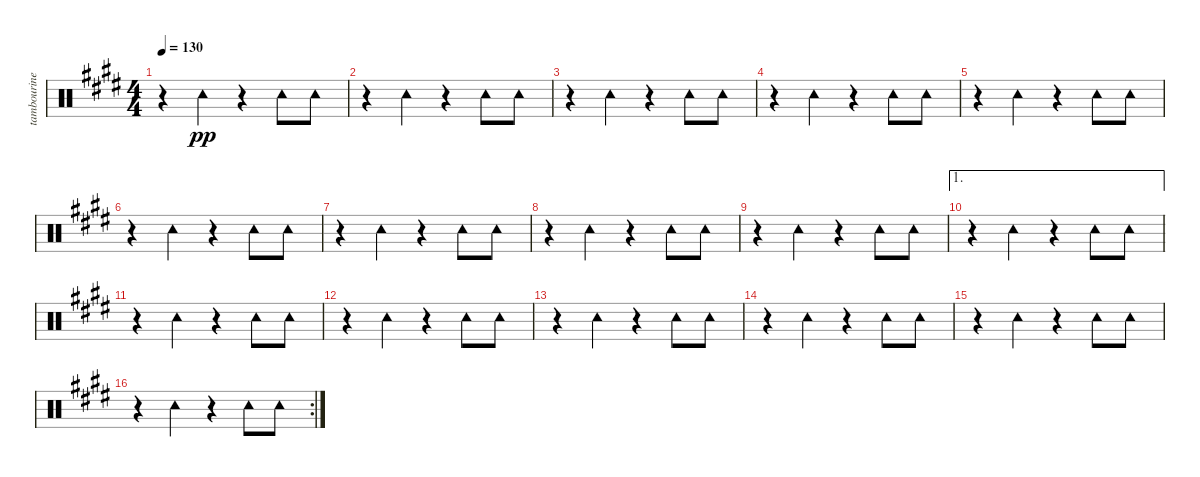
\track ("tambourine" "tambourine") {instrument percussion}
\staff {score}
\articulation defaults
\ts (4 4)
\tempo 130
\clef neutral
\ks e
r.4{dy pp} "Tambourine (hit)".4 r.4 "Tambourine (hit)".8 "Tambourine (hit)".8 |
r.4 "Tambourine (hit)".4 r.4 "Tambourine (hit)".8 "Tambourine (hit)".8 |
r.4 "Tambourine (hit)".4 r.4 "Tambourine (hit)".8 "Tambourine (hit)".8 |
r.4 "Tambourine (hit)".4 r.4 "Tambourine (hit)".8 "Tambourine (hit)".8 |
r.4 "Tambourine (hit)".4 r.4 "Tambourine (hit)".8 "Tambourine (hit)".8 |
r.4 "Tambourine (hit)".4 r.4 "Tambourine (hit)".8 "Tambourine (hit)".8 |
r.4 "Tambourine (hit)".4 r.4 "Tambourine (hit)".8 "Tambourine (hit)".8 |
r.4 "Tambourine (hit)".4 r.4 "Tambourine (hit)".8 "Tambourine (hit)".8 |
r.4 "Tambourine (hit)".4 r.4 "Tambourine (hit)".8 "Tambourine (hit)".8 |
\ae 1
r.4 "Tambourine (hit)".4 r.4 "Tambourine (hit)".8 "Tambourine (hit)".8 |
r.4 "Tambourine (hit)".4 r.4 "Tambourine (hit)".8 "Tambourine (hit)".8 |
r.4 "Tambourine (hit)".4 r.4 "Tambourine (hit)".8 "Tambourine (hit)".8 |
r.4 "Tambourine (hit)".4 r.4 "Tambourine (hit)".8 "Tambourine (hit)".8 |
r.4 "Tambourine (hit)".4 r.4 "Tambourine (hit)".8 "Tambourine (hit)".8 |
r.4 "Tambourine (hit)".4 r.4 "Tambourine (hit)".8 "Tambourine (hit)".8 |
\rc 2
r.4 "Tambourine (hit)".4 r.4 "Tambourine (hit)".8 "Tambourine (hit)".8
